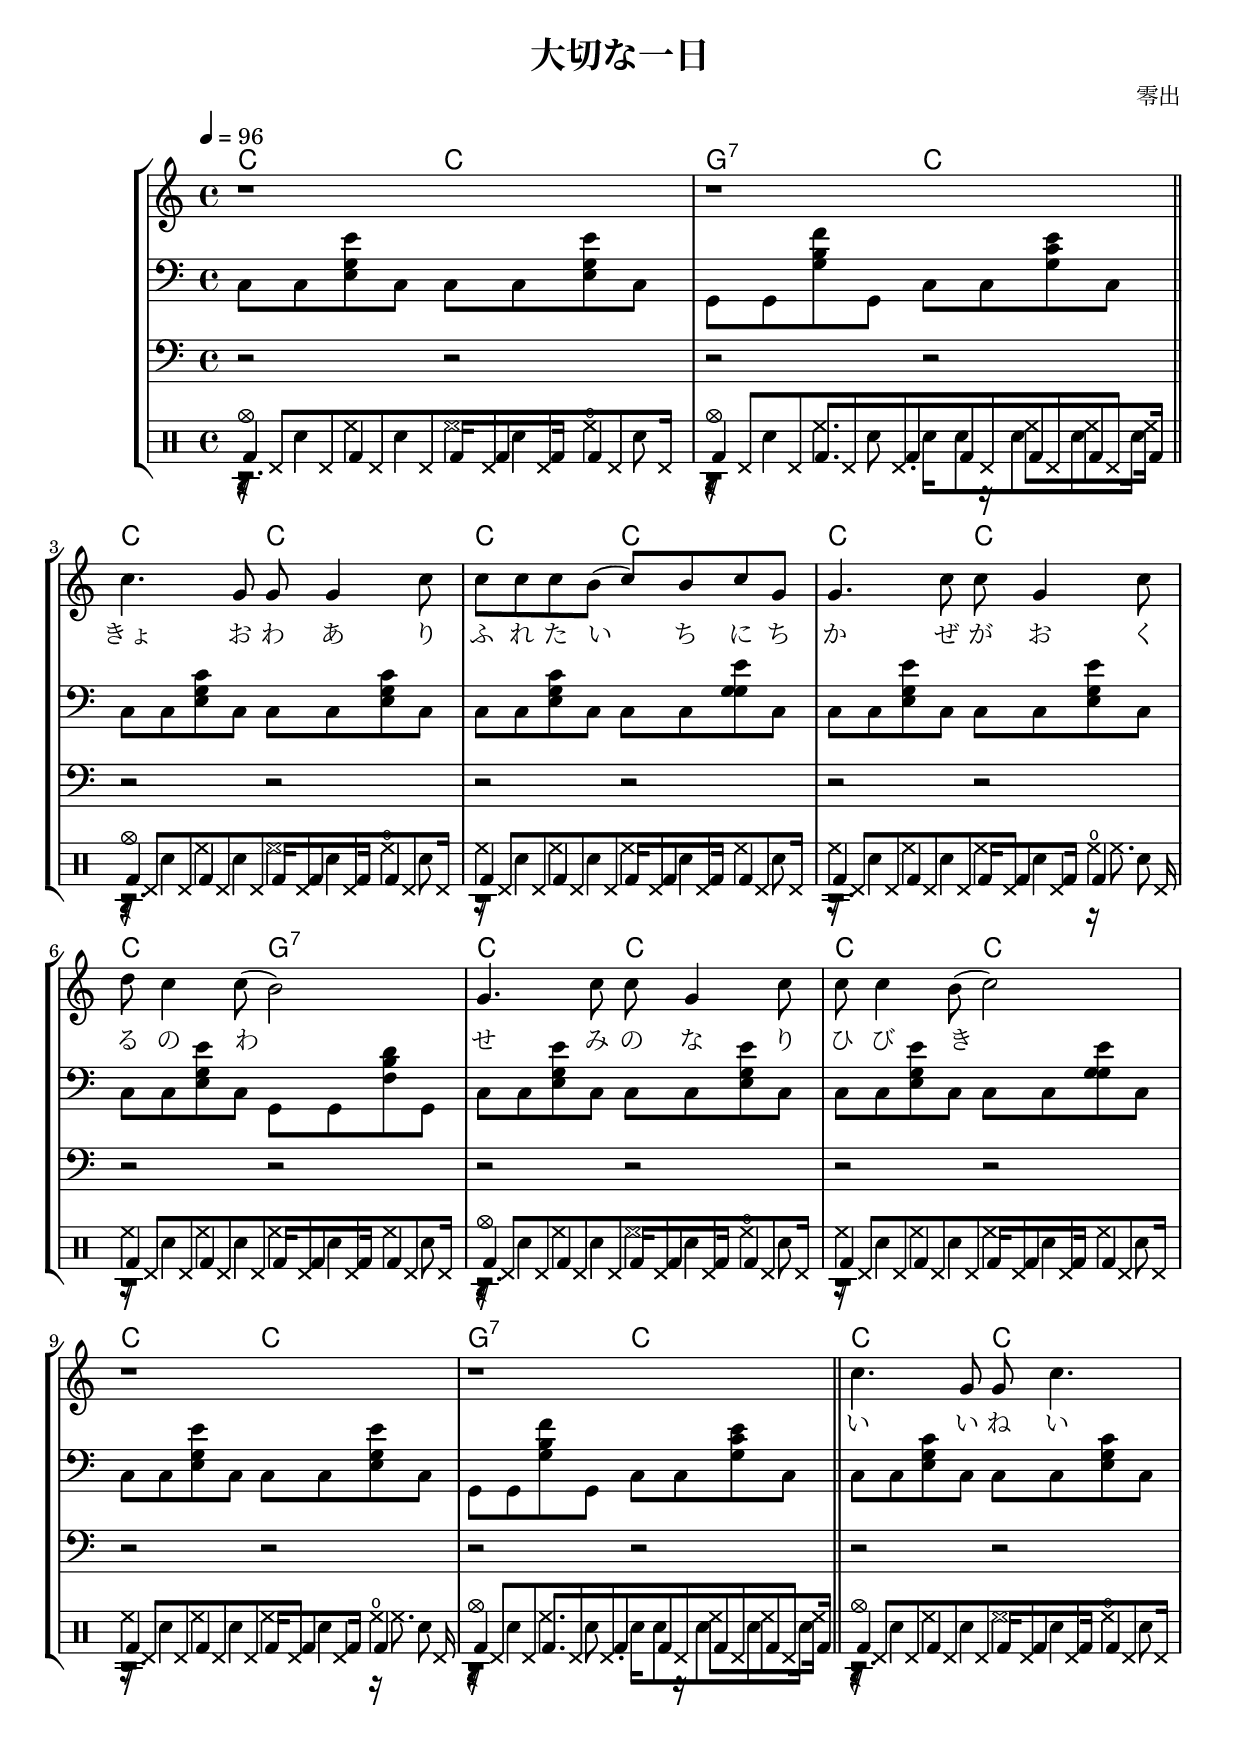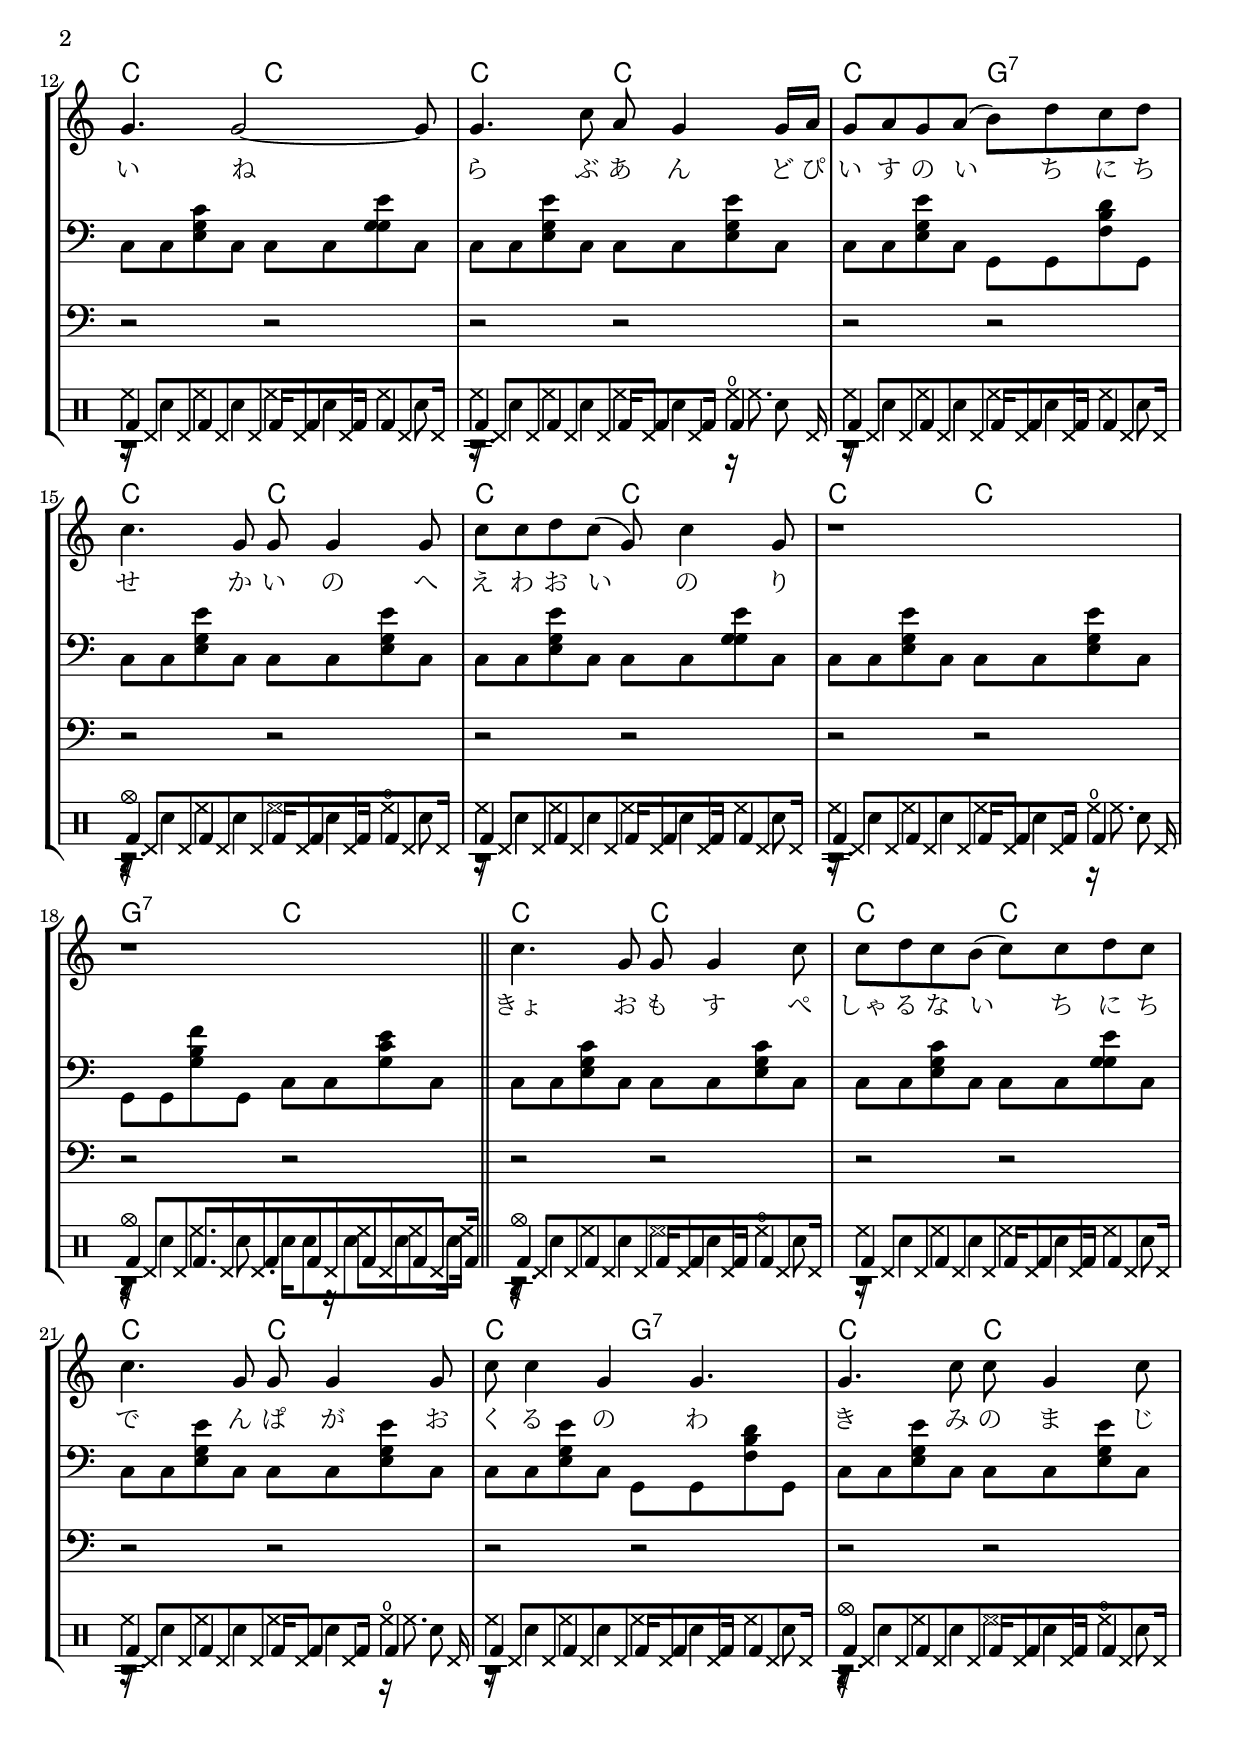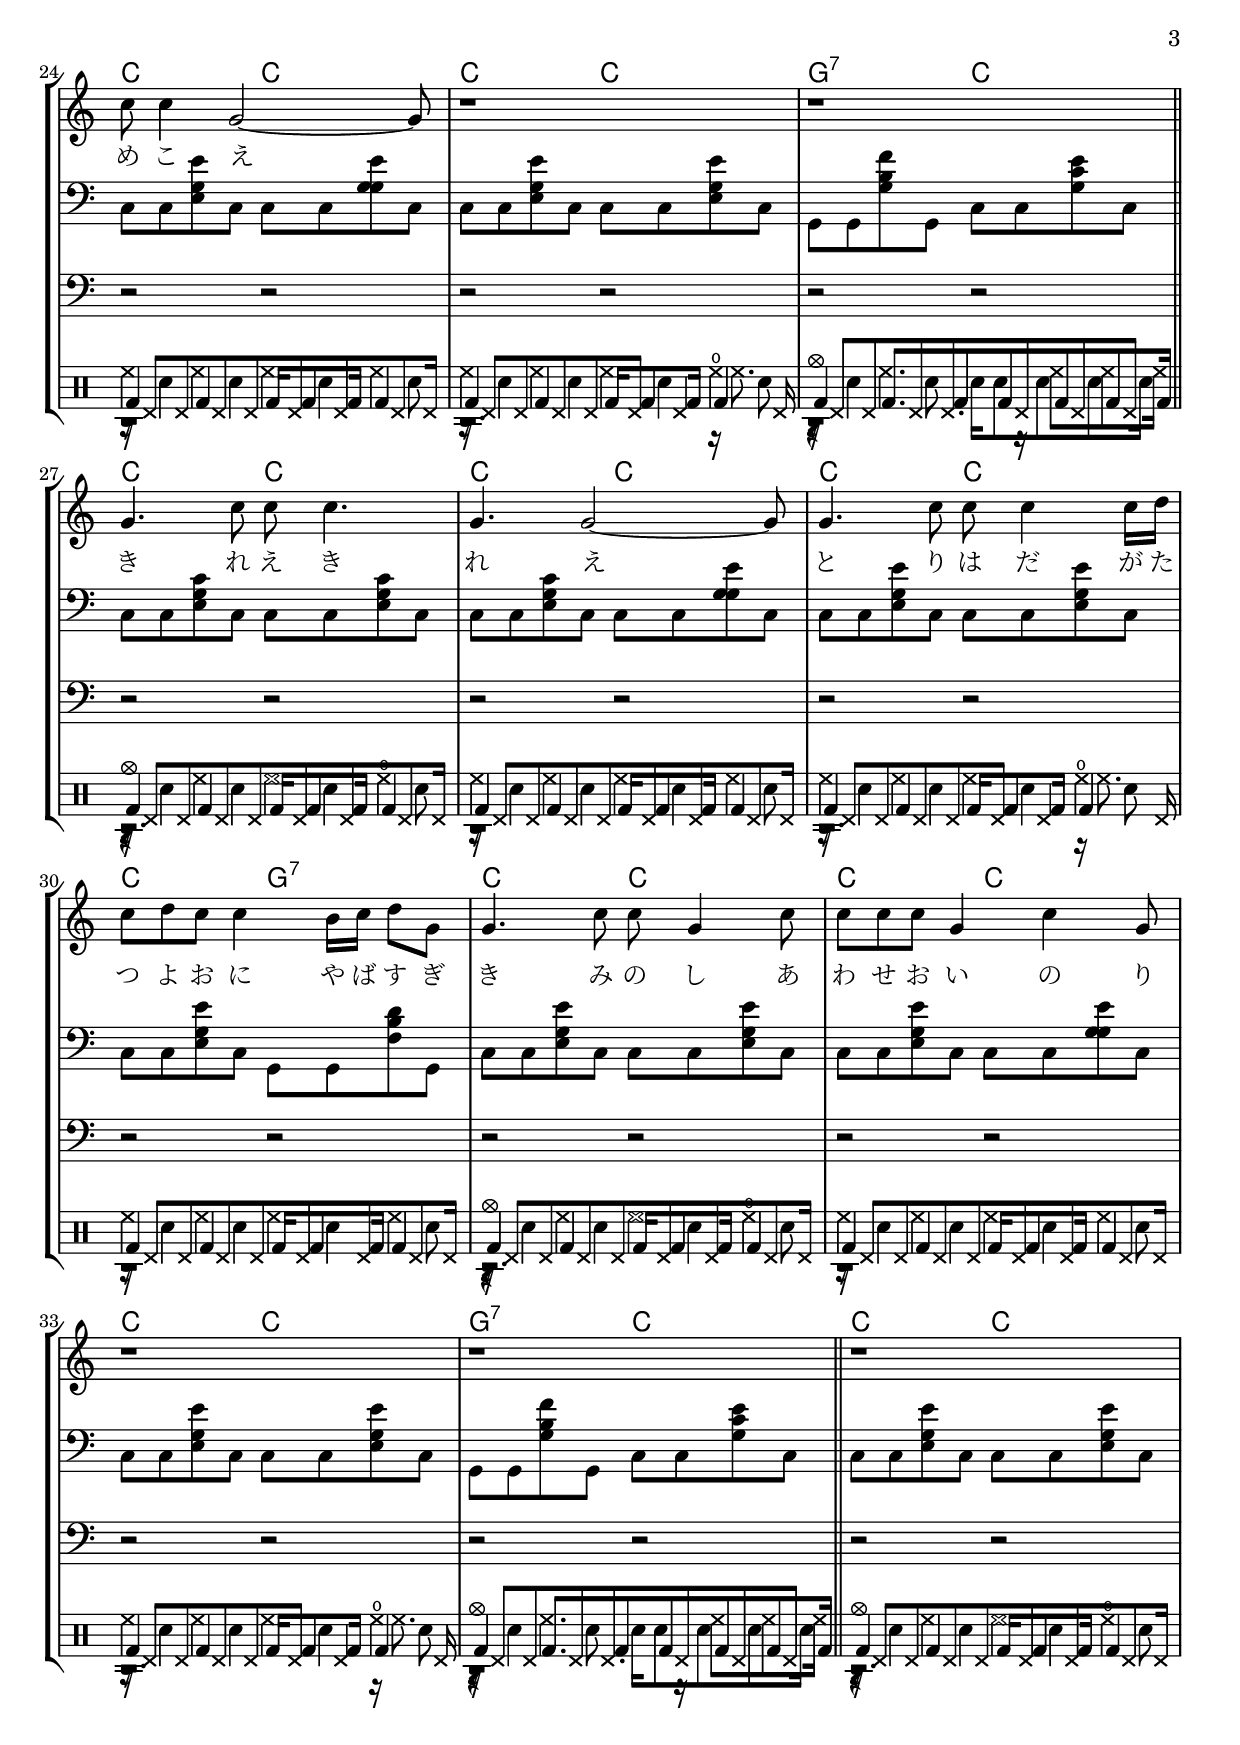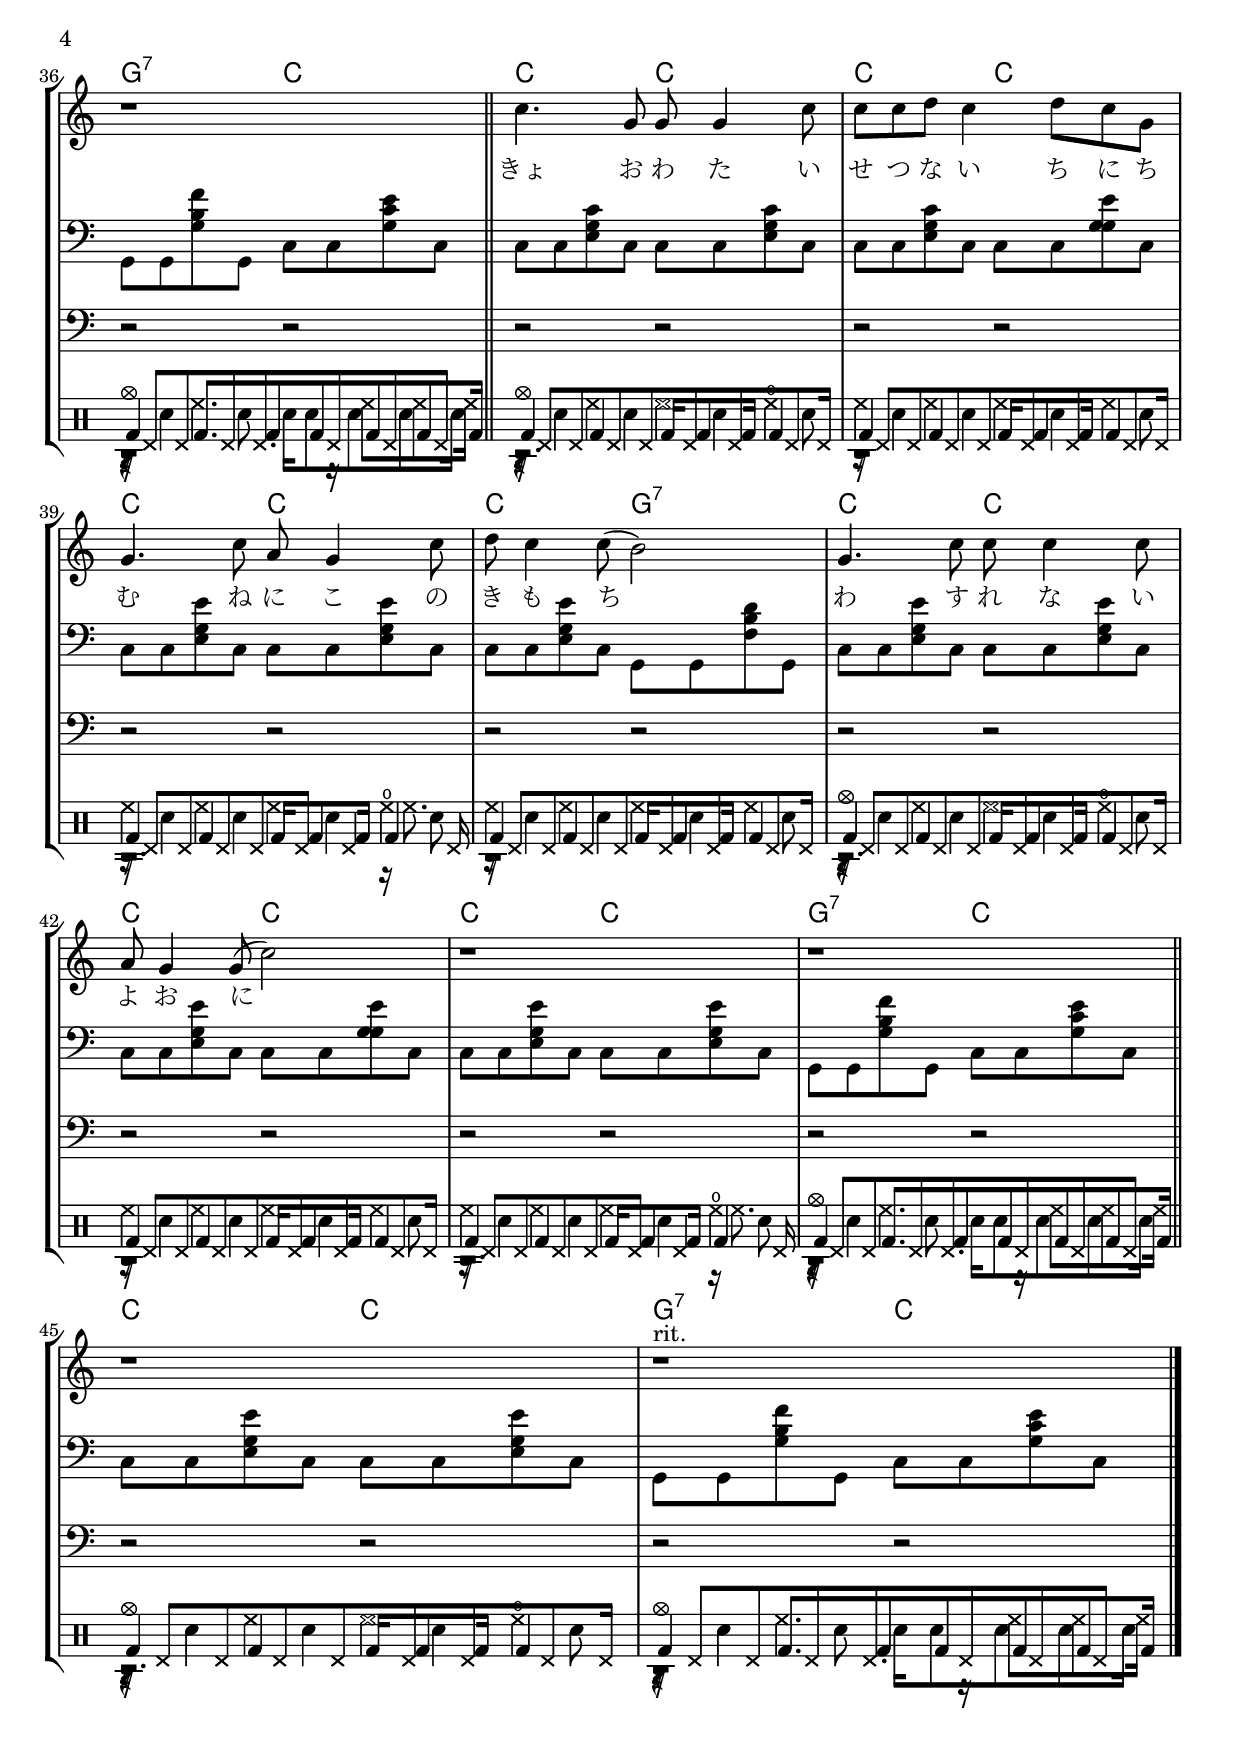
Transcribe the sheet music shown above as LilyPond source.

\version "2.12.1"

\header {
	title = \markup {大切な一日}
	composer = \markup \center-column {零出}
}

harmony = \chordmode {
	c2 c g:7 c 

	c c c c c c c g:7 c c c c c c g:7 c 

	c c c c c c c g:7 c c c c c c g:7 c 

	c c c c c c c g:7 c c c c c c g:7 c 

	c c c c c c c g:7 c c c c c c g:7 c 

	c c g:7 c 

	c c c c c c c g:7 c c c c c c g:7 c 

	c c g:7 c 
}

melody = {
	\key c \major
	\tempo 4 = 96
	r1 | r1   
	\set Staff.midiInstrument = #"mmi0.42"
	 c''4.  g'8  g'8  g'4  c''8 
	c''8  c''8  c''8  b'8  (c''8)  b'8  c''8  g'8 
	g'4.  c''8  c''8  g'4  c''8 
	d''8  c''4  c''8  (b'2) 
	g'4.  c''8  c''8  g'4  c''8 
	c''8  c''4  b'8  (c''2)
	r1 r1 	\set Staff.midiInstrument = #"mmi0.42"
	 c''4.  g'8  g'8  c''4. 
	g'4.  g'2~g'8 
	g'4.  c''8  a'8  g'4  g'16  a'16 
	g'8  a'8  g'8  a'8  (b'8)  d''8  c''8  d''8 
	c''4.  g'8  g'8  g'4  g'8 
	c''8  c''8  d''8  c''8  (g'8)  c''4  g'8
	r1 r1 	\set Staff.midiInstrument = #"mmi0.42"
	 c''4.  g'8  g'8  g'4  c''8 
	c''8  d''8  c''8  b'8  (c''8)  c''8  d''8  c''8 
	c''4.  g'8  g'8  g'4  g'8 
	c''8  c''4  g'4  g'4. 
	g'4.  c''8  c''8  g'4  c''8 
	c''8  c''4  g'2~g'8
	r1 r1 	\set Staff.midiInstrument = #"mmi0.42"
	 g'4.  c''8  c''8  c''4. 
	g'4.  g'2~g'8 
	g'4.  c''8  c''8  c''4  c''16  d''16 
	c''8  d''8  c''8  c''4  b'16  c''16  d''8  g'8 
	g'4.  c''8  c''8  g'4  c''8 
	c''8  c''8  c''8  g'4  c''4  g'8
	r1 r1 	r1 | r1   
	\set Staff.midiInstrument = #"mmi0.42"
	 c''4.  g'8  g'8  g'4  c''8 
	c''8  c''8  d''8  c''4  d''8  c''8  g'8 
	g'4.  c''8  a'8  g'4  c''8 
	d''8  c''4  c''8  (b'2) 
	g'4.  c''8  c''8  c''4  c''8 
	a'8  g'4  g'8  (c''2)
	r1 r1 	r1 | r1^"rit." \bar "|."
}

words = \lyricmode {
	
	きょ  お  わ  あ  り  ふ  れ  た  い  ち  に  ち  か  ぜ  が  お  く  る  の  わ  せ  み  の  な  り  ひ  び  き  
	い  い  ね  い  い  ね  ら  ぶ  あ  ん  ど  ぴ  い  す  の  い  ち  に  ち  せ  か  い  の  へ  え  わ  お  い  の  り  
	きょ  お  も  す  ぺ  しゃ  る  な  い  ち  に  ち  で  ん  ぱ  が  お  く  る  の  わ  き  み  の  ま  じ  め  こ  え  
	き  れ  え  き  れ  え  と  り  は  だ  が  た  つ  よ  お  に  や  ば  す  ぎ  き  み  の  し  あ  わ  せ  お  い  の  り  
	
	きょ  お  わ  た  い  せ  つ  な  い  ち  に  ち  む  ね  に  こ  の  き  も  ち  わ  す  れ  な  い  よ  お  に  
	
}

tempochange = {
	\tempo 4 = 96
	r1 | r1 \bar "||"
	\tempo 4 = 96
	r1 | r1 | r1 | r1 | r1 | r1 | r1 | r1 \bar "||"
	\tempo 4 = 96
	r1 | r1 | r1 | r1 | r1 | r1 | r1 | r1 \bar "||"
	\tempo 4 = 96
	r1 | r1 | r1 | r1 | r1 | r1 | r1 | r1 \bar "||"
	\tempo 4 = 96
	r1 | r1 | r1 | r1 | r1 | r1 | r1 | r1 \bar "||"
	\tempo 4 = 96
	r1 | r1 \bar "||"
	\tempo 4 = 96
	r1 | r1 | r1 | r1 | r1 | r1 | r1 | r1 \bar "||"
	\tempo 4 = 96
	r1 | \tempo 4 = 72 r2 \tempo 4 = 64 r2 \bar "|."
}

mainacc = {
	\clef bass
	\set Staff.midiInstrument = #"Overdriven Guitar"
	\key c \major
	\tempo 4 = 96
	c8 c8 <e g e'>8 c8
	c8 c8 <e g e'>8 c8
	g,8 g,8 <g b f'>8 g,8
	c8 c8 <g c' e'>8 c8
	\bar "||"

	\set Staff.midiInstrument = #"Overdriven Guitar"
	c8 c8 <e g c'>8 c8
	c8 c8 <e g c'>8 c8
	c8 c8 <e g c'>8 c8
	c8 c8 <g g e'>8 c8
	c8 c8 <e g e'>8 c8
	c8 c8 <e g e'>8 c8
	c8 c8 <e g e'>8 c8
	g,8 g,8 <f b d'>8 g,8
	c8 c8 <e g e'>8 c8
	c8 c8 <e g e'>8 c8
	c8 c8 <e g e'>8 c8
	c8 c8 <g g e'>8 c8
	c8 c8 <e g e'>8 c8
	c8 c8 <e g e'>8 c8
	g,8 g,8 <g b f'>8 g,8
	c8 c8 <g c' e'>8 c8
	\bar "||"

	\set Staff.midiInstrument = #"Overdriven Guitar"
	c8 c8 <e g c'>8 c8
	c8 c8 <e g c'>8 c8
	c8 c8 <e g c'>8 c8
	c8 c8 <g g e'>8 c8
	c8 c8 <e g e'>8 c8
	c8 c8 <e g e'>8 c8
	c8 c8 <e g e'>8 c8
	g,8 g,8 <f b d'>8 g,8
	c8 c8 <e g e'>8 c8
	c8 c8 <e g e'>8 c8
	c8 c8 <e g e'>8 c8
	c8 c8 <g g e'>8 c8
	c8 c8 <e g e'>8 c8
	c8 c8 <e g e'>8 c8
	g,8 g,8 <g b f'>8 g,8
	c8 c8 <g c' e'>8 c8
	\bar "||"

	\set Staff.midiInstrument = #"Overdriven Guitar"
	c8 c8 <e g c'>8 c8
	c8 c8 <e g c'>8 c8
	c8 c8 <e g c'>8 c8
	c8 c8 <g g e'>8 c8
	c8 c8 <e g e'>8 c8
	c8 c8 <e g e'>8 c8
	c8 c8 <e g e'>8 c8
	g,8 g,8 <f b d'>8 g,8
	c8 c8 <e g e'>8 c8
	c8 c8 <e g e'>8 c8
	c8 c8 <e g e'>8 c8
	c8 c8 <g g e'>8 c8
	c8 c8 <e g e'>8 c8
	c8 c8 <e g e'>8 c8
	g,8 g,8 <g b f'>8 g,8
	c8 c8 <g c' e'>8 c8
	\bar "||"

	\set Staff.midiInstrument = #"Overdriven Guitar"
	c8 c8 <e g c'>8 c8
	c8 c8 <e g c'>8 c8
	c8 c8 <e g c'>8 c8
	c8 c8 <g g e'>8 c8
	c8 c8 <e g e'>8 c8
	c8 c8 <e g e'>8 c8
	c8 c8 <e g e'>8 c8
	g,8 g,8 <f b d'>8 g,8
	c8 c8 <e g e'>8 c8
	c8 c8 <e g e'>8 c8
	c8 c8 <e g e'>8 c8
	c8 c8 <g g e'>8 c8
	c8 c8 <e g e'>8 c8
	c8 c8 <e g e'>8 c8
	g,8 g,8 <g b f'>8 g,8
	c8 c8 <g c' e'>8 c8
	\bar "||"

	\set Staff.midiInstrument = #"Overdriven Guitar"
	c8 c8 <e g e'>8 c8
	c8 c8 <e g e'>8 c8
	g,8 g,8 <g b f'>8 g,8
	c8 c8 <g c' e'>8 c8
	\bar "||"

	\set Staff.midiInstrument = #"Overdriven Guitar"
	c8 c8 <e g c'>8 c8
	c8 c8 <e g c'>8 c8
	c8 c8 <e g c'>8 c8
	c8 c8 <g g e'>8 c8
	c8 c8 <e g e'>8 c8
	c8 c8 <e g e'>8 c8
	c8 c8 <e g e'>8 c8
	g,8 g,8 <f b d'>8 g,8
	c8 c8 <e g e'>8 c8
	c8 c8 <e g e'>8 c8
	c8 c8 <e g e'>8 c8
	c8 c8 <g g e'>8 c8
	c8 c8 <e g e'>8 c8
	c8 c8 <e g e'>8 c8
	g,8 g,8 <g b f'>8 g,8
	c8 c8 <g c' e'>8 c8
	\bar "||"

	\set Staff.midiInstrument = #"Overdriven Guitar"
	c8 c8 <e g e'>8 c8
	c8 c8 <e g e'>8 c8
	g,8 g,8 <g b f'>8 g,8
	c8 c8 <g c' e'>8 c8
	\bar "|."
}

subacc = {
	\clef bass
	\set Staff.midiInstrument = #"Synth Bass 2"
	\key c \major
	\tempo 4 = 96
	r2
	r2
	r2
	r2
	\bar "||"

	\set Staff.midiInstrument = #"Synth Bass 2"
	r2
	r2
	r2
	r2
	r2
	r2
	r2
	r2
	r2
	r2
	r2
	r2
	r2
	r2
	r2
	r2
	\bar "||"

	\set Staff.midiInstrument = #"Synth Bass 2"
	r2
	r2
	r2
	r2
	r2
	r2
	r2
	r2
	r2
	r2
	r2
	r2
	r2
	r2
	r2
	r2
	\bar "||"

	\set Staff.midiInstrument = #"Synth Bass 2"
	r2
	r2
	r2
	r2
	r2
	r2
	r2
	r2
	r2
	r2
	r2
	r2
	r2
	r2
	r2
	r2
	\bar "||"

	\set Staff.midiInstrument = #"Synth Bass 2"
	r2
	r2
	r2
	r2
	r2
	r2
	r2
	r2
	r2
	r2
	r2
	r2
	r2
	r2
	r2
	r2
	\bar "||"

	\set Staff.midiInstrument = #"Synth Bass 2"
	r2
	r2
	r2
	r2
	\bar "||"

	\set Staff.midiInstrument = #"Synth Bass 2"
	r2
	r2
	r2
	r2
	r2
	r2
	r2
	r2
	r2
	r2
	r2
	r2
	r2
	r2
	r2
	r2
	\bar "||"

	\set Staff.midiInstrument = #"Synth Bass 2"
	r2
	r2
	r2
	r2
	\bar "|."
}

percA = {
	\drummode {
	r2. hho4  |r1  \bar "||"
	r2. hho4  |r1  |r2. hho4  |r1  |r2. hho4  |r1  |r2. hho4  |r1  \bar "||"
	r2. hho4  |r1  |r2. hho4  |r1  |r2. hho4  |r1  |r2. hho4  |r1  \bar "||"
	r2. hho4  |r1  |r2. hho4  |r1  |r2. hho4  |r1  |r2. hho4  |r1  \bar "||"
	r2. hho4  |r1  |r2. hho4  |r1  |r2. hho4  |r1  |r2. hho4  |r1  \bar "||"
	r2. hho4  |r1  \bar "||"
	r2. hho4  |r1  |r2. hho4  |r1  |r2. hho4  |r1  |r2. hho4  |r1  \bar "||"
	r2. hho4  |r1  \bar "|."
	}
}

percB = {
	\drummode {
	r4 hh4 hh2  |r4 hh4. r16 hh8 hh8 hh16  \bar "||"
	r4 hh4 hh2  |hh4 hh4 hh4 hh4  |hh4 hh4 hh4 r16 hh8.  |hh4 hh4 hh4 hh4  |r4 hh4 hh2  |hh4 hh4 hh4 hh4  |hh4 hh4 hh4 r16 hh8.  |r4 hh4. r16 hh8 hh8 hh16  \bar "||"
	r4 hh4 hh2  |hh4 hh4 hh4 hh4  |hh4 hh4 hh4 r16 hh8.  |hh4 hh4 hh4 hh4  |r4 hh4 hh2  |hh4 hh4 hh4 hh4  |hh4 hh4 hh4 r16 hh8.  |r4 hh4. r16 hh8 hh8 hh16  \bar "||"
	r4 hh4 hh2  |hh4 hh4 hh4 hh4  |hh4 hh4 hh4 r16 hh8.  |hh4 hh4 hh4 hh4  |r4 hh4 hh2  |hh4 hh4 hh4 hh4  |hh4 hh4 hh4 r16 hh8.  |r4 hh4. r16 hh8 hh8 hh16  \bar "||"
	r4 hh4 hh2  |hh4 hh4 hh4 hh4  |hh4 hh4 hh4 r16 hh8.  |hh4 hh4 hh4 hh4  |r4 hh4 hh2  |hh4 hh4 hh4 hh4  |hh4 hh4 hh4 r16 hh8.  |r4 hh4. r16 hh8 hh8 hh16  \bar "||"
	r4 hh4 hh2  |r4 hh4. r16 hh8 hh8 hh16  \bar "||"
	r4 hh4 hh2  |hh4 hh4 hh4 hh4  |hh4 hh4 hh4 r16 hh8.  |hh4 hh4 hh4 hh4  |r4 hh4 hh2  |hh4 hh4 hh4 hh4  |hh4 hh4 hh4 r16 hh8.  |r4 hh4. r16 hh8 hh8 hh16  \bar "||"
	r4 hh4 hh2  |r4 hh4. r16 hh8 hh8 hh16  \bar "|."
	}
}

percC = {
	\drummode {
	r16 hhp8 hhp8 hhp8 hhp8 hhp8 hhp8 hhp8 hhp16  |r16 hhp8 hhp8 hhp8 hhp8. hhp8 hhp8 hhp8  \bar "||"
	r16 hhp8 hhp8 hhp8 hhp8 hhp8 hhp8 hhp8 hhp16  |r16 hhp8 hhp8 hhp8 hhp8 hhp8 hhp8 hhp8 hhp16  |r16 hhp8 hhp8 hhp8 hhp8 hhp8 hhp4 hhp16  |r16 hhp8 hhp8 hhp8 hhp8 hhp8 hhp8 hhp8 hhp16  |r16 hhp8 hhp8 hhp8 hhp8 hhp8 hhp8 hhp8 hhp16  |r16 hhp8 hhp8 hhp8 hhp8 hhp8 hhp8 hhp8 hhp16  |r16 hhp8 hhp8 hhp8 hhp8 hhp8 hhp4 hhp16  |r16 hhp8 hhp8 hhp8 hhp8. hhp8 hhp8 hhp8  \bar "||"
	r16 hhp8 hhp8 hhp8 hhp8 hhp8 hhp8 hhp8 hhp16  |r16 hhp8 hhp8 hhp8 hhp8 hhp8 hhp8 hhp8 hhp16  |r16 hhp8 hhp8 hhp8 hhp8 hhp8 hhp4 hhp16  |r16 hhp8 hhp8 hhp8 hhp8 hhp8 hhp8 hhp8 hhp16  |r16 hhp8 hhp8 hhp8 hhp8 hhp8 hhp8 hhp8 hhp16  |r16 hhp8 hhp8 hhp8 hhp8 hhp8 hhp8 hhp8 hhp16  |r16 hhp8 hhp8 hhp8 hhp8 hhp8 hhp4 hhp16  |r16 hhp8 hhp8 hhp8 hhp8. hhp8 hhp8 hhp8  \bar "||"
	r16 hhp8 hhp8 hhp8 hhp8 hhp8 hhp8 hhp8 hhp16  |r16 hhp8 hhp8 hhp8 hhp8 hhp8 hhp8 hhp8 hhp16  |r16 hhp8 hhp8 hhp8 hhp8 hhp8 hhp4 hhp16  |r16 hhp8 hhp8 hhp8 hhp8 hhp8 hhp8 hhp8 hhp16  |r16 hhp8 hhp8 hhp8 hhp8 hhp8 hhp8 hhp8 hhp16  |r16 hhp8 hhp8 hhp8 hhp8 hhp8 hhp8 hhp8 hhp16  |r16 hhp8 hhp8 hhp8 hhp8 hhp8 hhp4 hhp16  |r16 hhp8 hhp8 hhp8 hhp8. hhp8 hhp8 hhp8  \bar "||"
	r16 hhp8 hhp8 hhp8 hhp8 hhp8 hhp8 hhp8 hhp16  |r16 hhp8 hhp8 hhp8 hhp8 hhp8 hhp8 hhp8 hhp16  |r16 hhp8 hhp8 hhp8 hhp8 hhp8 hhp4 hhp16  |r16 hhp8 hhp8 hhp8 hhp8 hhp8 hhp8 hhp8 hhp16  |r16 hhp8 hhp8 hhp8 hhp8 hhp8 hhp8 hhp8 hhp16  |r16 hhp8 hhp8 hhp8 hhp8 hhp8 hhp8 hhp8 hhp16  |r16 hhp8 hhp8 hhp8 hhp8 hhp8 hhp4 hhp16  |r16 hhp8 hhp8 hhp8 hhp8. hhp8 hhp8 hhp8  \bar "||"
	r16 hhp8 hhp8 hhp8 hhp8 hhp8 hhp8 hhp8 hhp16  |r16 hhp8 hhp8 hhp8 hhp8. hhp8 hhp8 hhp8  \bar "||"
	r16 hhp8 hhp8 hhp8 hhp8 hhp8 hhp8 hhp8 hhp16  |r16 hhp8 hhp8 hhp8 hhp8 hhp8 hhp8 hhp8 hhp16  |r16 hhp8 hhp8 hhp8 hhp8 hhp8 hhp4 hhp16  |r16 hhp8 hhp8 hhp8 hhp8 hhp8 hhp8 hhp8 hhp16  |r16 hhp8 hhp8 hhp8 hhp8 hhp8 hhp8 hhp8 hhp16  |r16 hhp8 hhp8 hhp8 hhp8 hhp8 hhp8 hhp8 hhp16  |r16 hhp8 hhp8 hhp8 hhp8 hhp8 hhp4 hhp16  |r16 hhp8 hhp8 hhp8 hhp8. hhp8 hhp8 hhp8  \bar "||"
	r16 hhp8 hhp8 hhp8 hhp8 hhp8 hhp8 hhp8 hhp16  |r16 hhp8 hhp8 hhp8 hhp8. hhp8 hhp8 hhp8  \bar "|."
	}
}

percD = {
	\drummode {
	r8 sn4 sn4 sn4 sn8  |r8 sn4 sn8 sn16 sn8 sn8 sn8 sn16  \bar "||"
	r8 sn4 sn4 sn4 sn8  |r8 sn4 sn4 sn4 sn8  |r8 sn4 sn4 sn4 sn8  |r8 sn4 sn4 sn4 sn8  |r8 sn4 sn4 sn4 sn8  |r8 sn4 sn4 sn4 sn8  |r8 sn4 sn4 sn4 sn8  |r8 sn4 sn8 sn16 sn8 sn8 sn8 sn16  \bar "||"
	r8 sn4 sn4 sn4 sn8  |r8 sn4 sn4 sn4 sn8  |r8 sn4 sn4 sn4 sn8  |r8 sn4 sn4 sn4 sn8  |r8 sn4 sn4 sn4 sn8  |r8 sn4 sn4 sn4 sn8  |r8 sn4 sn4 sn4 sn8  |r8 sn4 sn8 sn16 sn8 sn8 sn8 sn16  \bar "||"
	r8 sn4 sn4 sn4 sn8  |r8 sn4 sn4 sn4 sn8  |r8 sn4 sn4 sn4 sn8  |r8 sn4 sn4 sn4 sn8  |r8 sn4 sn4 sn4 sn8  |r8 sn4 sn4 sn4 sn8  |r8 sn4 sn4 sn4 sn8  |r8 sn4 sn8 sn16 sn8 sn8 sn8 sn16  \bar "||"
	r8 sn4 sn4 sn4 sn8  |r8 sn4 sn4 sn4 sn8  |r8 sn4 sn4 sn4 sn8  |r8 sn4 sn4 sn4 sn8  |r8 sn4 sn4 sn4 sn8  |r8 sn4 sn4 sn4 sn8  |r8 sn4 sn4 sn4 sn8  |r8 sn4 sn8 sn16 sn8 sn8 sn8 sn16  \bar "||"
	r8 sn4 sn4 sn4 sn8  |r8 sn4 sn8 sn16 sn8 sn8 sn8 sn16  \bar "||"
	r8 sn4 sn4 sn4 sn8  |r8 sn4 sn4 sn4 sn8  |r8 sn4 sn4 sn4 sn8  |r8 sn4 sn4 sn4 sn8  |r8 sn4 sn4 sn4 sn8  |r8 sn4 sn4 sn4 sn8  |r8 sn4 sn4 sn4 sn8  |r8 sn4 sn8 sn16 sn8 sn8 sn8 sn16  \bar "||"
	r8 sn4 sn4 sn4 sn8  |r8 sn4 sn8 sn16 sn8 sn8 sn8 sn16  \bar "|."
	}
}

percE = {
	\drummode {
	bd4 bd4 bd16 bd8 bd16 bd4  |bd4 bd8. bd8 bd8 bd8 bd8 bd16  \bar "||"
	bd4 bd4 bd16 bd8 bd16 bd4  |bd4 bd4 bd16 bd8 bd16 bd4  |bd4 bd4 bd16 bd8 bd16 bd4  |bd4 bd4 bd16 bd8 bd16 bd4  |bd4 bd4 bd16 bd8 bd16 bd4  |bd4 bd4 bd16 bd8 bd16 bd4  |bd4 bd4 bd16 bd8 bd16 bd4  |bd4 bd8. bd8 bd8 bd8 bd8 bd16  \bar "||"
	bd4 bd4 bd16 bd8 bd16 bd4  |bd4 bd4 bd16 bd8 bd16 bd4  |bd4 bd4 bd16 bd8 bd16 bd4  |bd4 bd4 bd16 bd8 bd16 bd4  |bd4 bd4 bd16 bd8 bd16 bd4  |bd4 bd4 bd16 bd8 bd16 bd4  |bd4 bd4 bd16 bd8 bd16 bd4  |bd4 bd8. bd8 bd8 bd8 bd8 bd16  \bar "||"
	bd4 bd4 bd16 bd8 bd16 bd4  |bd4 bd4 bd16 bd8 bd16 bd4  |bd4 bd4 bd16 bd8 bd16 bd4  |bd4 bd4 bd16 bd8 bd16 bd4  |bd4 bd4 bd16 bd8 bd16 bd4  |bd4 bd4 bd16 bd8 bd16 bd4  |bd4 bd4 bd16 bd8 bd16 bd4  |bd4 bd8. bd8 bd8 bd8 bd8 bd16  \bar "||"
	bd4 bd4 bd16 bd8 bd16 bd4  |bd4 bd4 bd16 bd8 bd16 bd4  |bd4 bd4 bd16 bd8 bd16 bd4  |bd4 bd4 bd16 bd8 bd16 bd4  |bd4 bd4 bd16 bd8 bd16 bd4  |bd4 bd4 bd16 bd8 bd16 bd4  |bd4 bd4 bd16 bd8 bd16 bd4  |bd4 bd8. bd8 bd8 bd8 bd8 bd16  \bar "||"
	bd4 bd4 bd16 bd8 bd16 bd4  |bd4 bd8. bd8 bd8 bd8 bd8 bd16  \bar "||"
	bd4 bd4 bd16 bd8 bd16 bd4  |bd4 bd4 bd16 bd8 bd16 bd4  |bd4 bd4 bd16 bd8 bd16 bd4  |bd4 bd4 bd16 bd8 bd16 bd4  |bd4 bd4 bd16 bd8 bd16 bd4  |bd4 bd4 bd16 bd8 bd16 bd4  |bd4 bd4 bd16 bd8 bd16 bd4  |bd4 bd8. bd8 bd8 bd8 bd8 bd16  \bar "||"
	bd4 bd4 bd16 bd8 bd16 bd4  |bd4 bd8. bd8 bd8 bd8 bd8 bd16  \bar "|."
	}
}

percF = {
	\drummode {
	cymc1  |cymc1  \bar "||"
	cymc1  |r1 |r1 |r1 |cymc1  |r1 |r1 |cymc1  \bar "||"
	cymc1  |r1 |r1 |r1 |cymc1  |r1 |r1 |cymc1  \bar "||"
	cymc1  |r1 |r1 |r1 |cymc1  |r1 |r1 |cymc1  \bar "||"
	cymc1  |r1 |r1 |r1 |cymc1  |r1 |r1 |cymc1  \bar "||"
	cymc1  |cymc1  \bar "||"
	cymc1  |r1 |r1 |r1 |cymc1  |r1 |r1 |cymc1  \bar "||"
	cymc1  |cymc1  \bar "|."
	}
}

\score {
	<<
		\new StaffGroup <<
			\new ChordNames {\harmony}
			\new Voice = "melody" {\melody}
			\new Lyrics \lyricsto "melody" \words
			\new Staff = "mainacc" {\mainacc}
			\new Staff = "subacc" {\subacc}
			\new DrumStaff <<
				\new DrumVoice {\percA}
				\new DrumVoice {\percB}
				\new DrumVoice {\percC}
				\new DrumVoice {\percD}
				\new DrumVoice {\percE}
				\new DrumVoice {\percF}
			>>
		>>
	>>
	\layout { }
}
